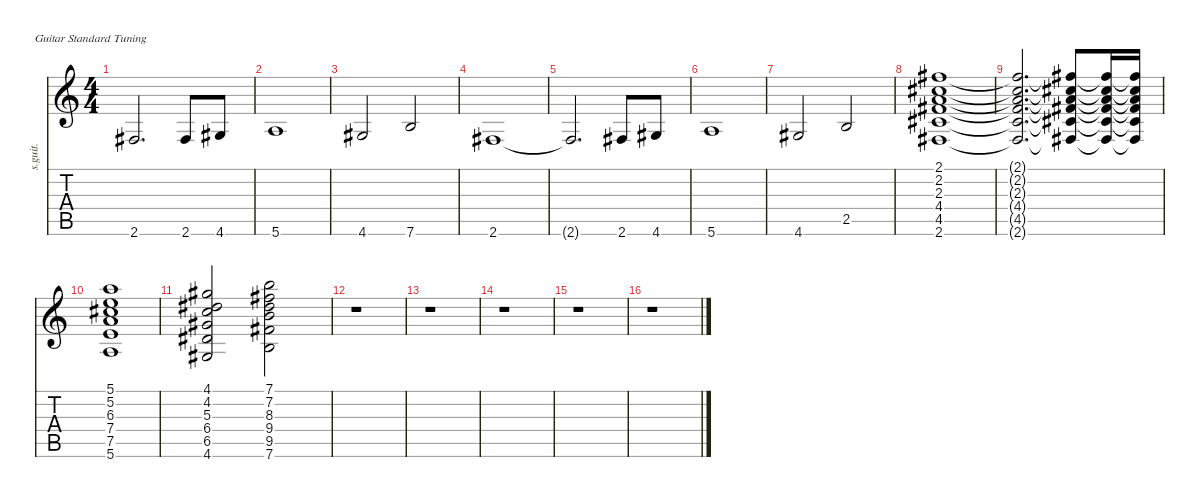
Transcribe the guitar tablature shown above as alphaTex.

\defaultSystemsLayout 4
\hideDynamics
\bracketExtendMode nobrackets
\track ("" "s.guit.") {instrument distortionguitar}
\staff {score tabs}
\tuning (E4 B3 G3 D3 A2 E2)
\ts (4 4)
\tempo (180 hide)
\clef g2
\ks c
2.6{t acc #}.2{d dy f} 2.6{acc #}.8 4.6{acc #}.8 |
5.6.1 |
4.6{acc #}.2 7.6.2 |
2.6{acc #}.1 |
2.6{t acc #}.2{d} 2.6{acc #}.8 4.6{acc #}.8 |
5.6.1 |
4.6{acc #}.2 2.5.2 |
(2.1{acc #} 2.2{acc #} 2.3 4.4{acc #} 4.5{acc #} 2.6{acc #}).1 |
(2.1{t acc #} 2.2{t acc #} 2.3{t} 4.4{t acc #} 4.5{t acc #} 2.6{t acc #}).2{d} (2.1{t acc #} 2.2{t acc #} 2.3{t} 4.4{t acc #} 4.5{t acc #} 2.6{t acc #}).8 (2.1{t acc #} 2.2{t acc #} 2.3{t} 4.4{t acc #} 4.5{t acc #} 2.6{t acc #}).16 (2.1{t acc #} 2.2{t acc #} 2.3{t} 4.4{t acc #} 4.5{t acc #} 2.6{t acc #}).16 |
(5.1 5.2 6.3{acc #} 7.4 7.5 5.6).1 |
(4.1{acc #} 4.2{acc #} 5.3 6.4{acc #} 6.5{acc #} 4.6{acc #}).2 (7.1 7.2{acc #} 8.3{acc #} 9.4 9.5{acc #} 7.6).2 |
r.1 |
r.1 |
r.1 |
r.1 |
r.1
